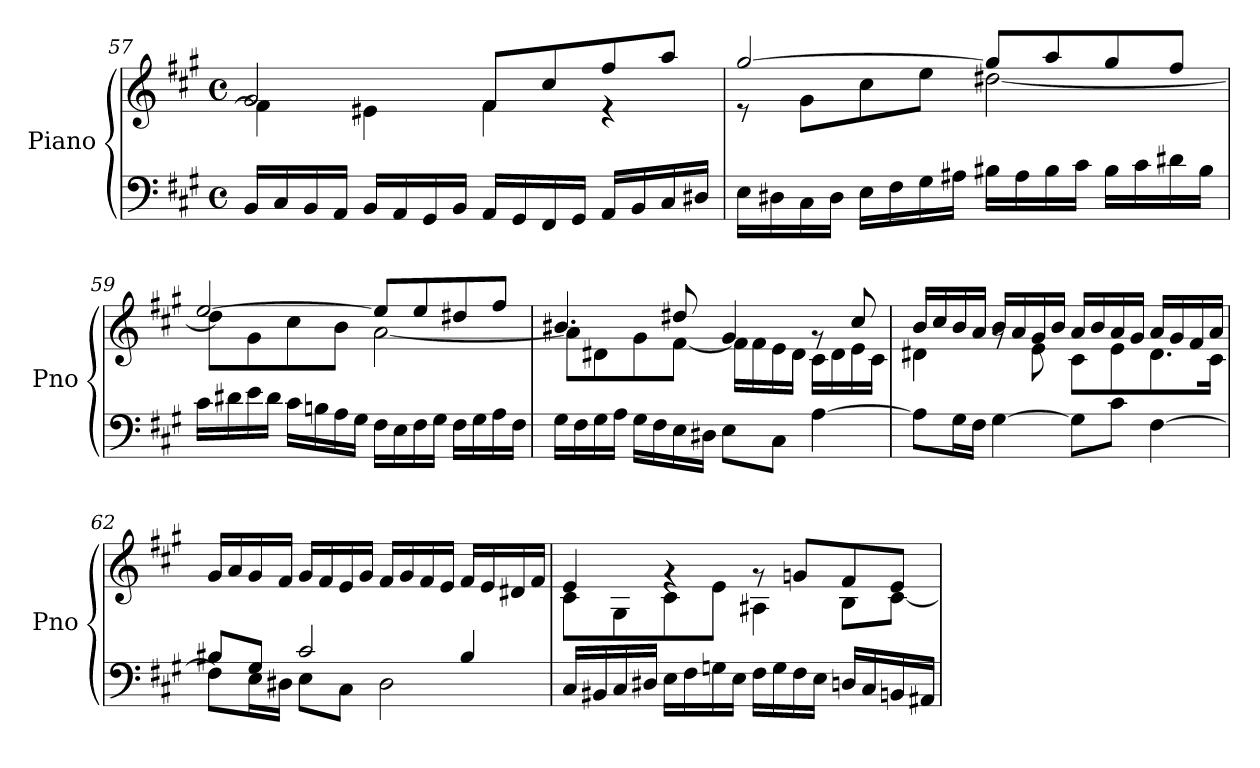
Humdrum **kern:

**kern	**kern
*part1	*part1
*staff2	*staff1
*I"Piano	*
*I'Pno	*
*clefF4	*clefG2
*k[f#c#g#]	*k[f#c#g#]
*M4/4	*M4/4
*met(c)	*met(c)
=57	=57
*	*^
16BB/LL	2g#/	4f#\]
16C#/	.	.
16BB/	.	.
16AA/JJ	.	.
16BB/LL	.	4e#X\
16AA/	.	.
16GG#/	.	.
16BB/JJ	.	.
16AA/LL	8f#/L	4f#\
16GG#/	.	.
16FF#/	8cc#/	.
16GG#/JJ	.	.
16AA/LL	8ff#/	4r
16BB/	.	.
16C#/	8aa/J	.
16D#X/JJ	.	.
!!LO:PB:g=z	!!
=58	=58	=58
16E\LL	[2gg#/	8r
16D#X\	.	.
16C#\	.	8g#\L
16D#\JJ	.	.
16E\LL	.	8cc#\
16F#\	.	.
16G#\	.	8ee\J
16A#X\JJ	.	.
16B#X\LL	8gg#/L]	[2dd#X\
16A#\	.	.
16B#\	8aa/	.
16c#\JJ	.	.
16B#\LL	8gg#/	.
16c#\	.	.
16d#X\	8ff#/J	.
16B#\JJ	.	.
=59	=59	=59
16c#\LL	[2ee/	8dd#\L]
16d#X\	.	.
16e\	.	8g#\
16d#\JJ	.	.
16c#\LL	.	8cc#\
16Bn\	.	.
16A\	.	8b\J
16G#\JJ	.	.
16F#\LL	8ee/L]	[2a\
16E\	.	.
16F#\	8ee/	.
16G#\JJ	.	.
16F#\LL	8dd#X/	.
16G#\	.	.
16A\	8ff#/J	.
16F#\JJ	.	.
!!LO:LB:g=z	!!
=60	=60	=60
16G#\LL	4.b#X/	8a\L]
16F#\	.	.
16G#\	.	8d#X\
16A\JJ	.	.
16G#\LL	.	8g#\
16F#\	.	.
16E\	8dd#X/	[8f#\J
16D#X\JJ	.	.
8E\L	4g#/	16f#\LL]
.	.	16f#\
8C#\J	.	16e\
.	.	16d#\JJ
[4A\	8rg	16c#\LL
.	.	16d#\
.	8cc#/	16e\
.	.	16c#\JJ
!!LO:PB:g=z	!!
=61	=61	=61
8A\L]	16b/LL	4d#X\
.	16cc#/	.
16G#\L	16b/	.
16F#\JJ	16a/JJ	.
[4G#\	16b/LL	8rg
.	16a/	.
.	16g#/	8e\
.	16b/JJ	.
8G#\L]	16a/LL	8c#\L
.	16b/	.
8c#\J	16a/	8e\
.	16g#/JJ	.
[4F#\	16a/LL	8.d#\
.	16g#/	.
.	16f#/	.
.	16a/JJ	16c#\Jk
*	*v	*v
=62	=62
*^	*
8B#X/L	8F#\L]	16g#/LL
.	.	16a/
8G#/J	16E\L	16g#/
.	16D#X\JJ	16f#/JJ
2c#/	8E\L	16g#/LL
.	.	16f#/
.	8C#\J	16e/
.	.	16g#/JJ
.	2D#\	16f#/LL
.	.	16g#/
.	.	16f#/
.	.	16e/JJ
4B#/	.	16f#/LL
.	.	16e/
.	.	16d#X/
.	.	16f#/JJ
*v	*v	*
=63	=63
*	*^
16C#/LL	4e/	8c#\L
16BB#X/	.	.
16C#/	.	8G#\
16D#X/JJ	.	.
16E\LL	4rg	8c#\
16F#\	.	.
16Gn\	.	8e\J
16E\JJ	.	.
16F#\LL	8rg	4A#X\
16G\	.	.
16F#\	8gn/L	.
16E\JJ	.	.
16Dn/LL	8f#/	8B\L
16C#/	.	.
16BBn/	8e/J	[8c#\J
16AA#X/JJ	.	.
*	*v	*v
=	=
*-	*-
